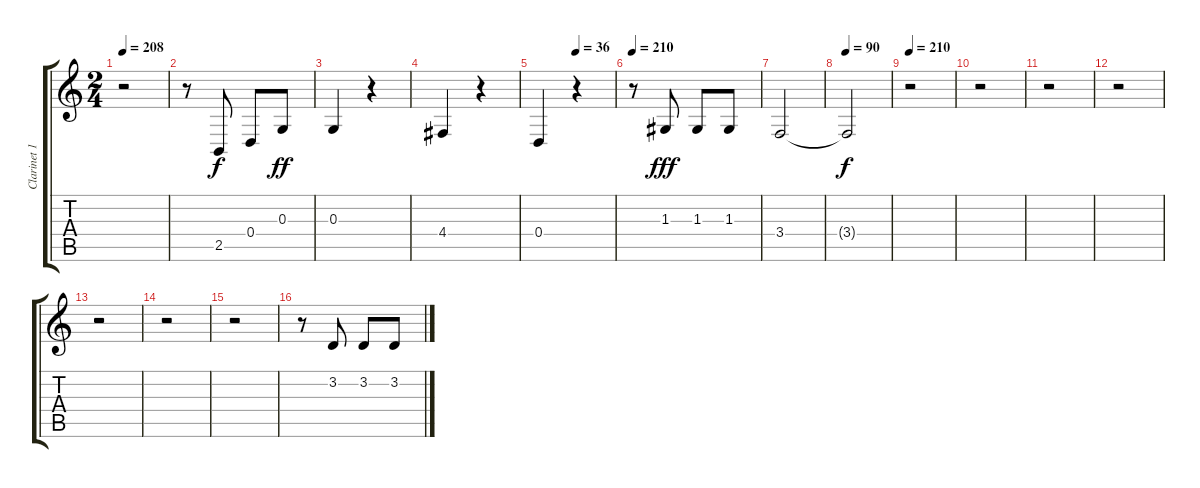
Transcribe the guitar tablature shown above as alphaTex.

\track ("Clarinet 1" "Clarinet 1") {instrument clarinet}
\staff {score tabs}
\tuning (E4 B3 G3 D3 A2 E2) {hide}
\ts (2 4)
\tempo 208
\clef g2
\ks c
r.2{dy f} |
r.8 2.5.8 0.4.8 0.3.8{dy ff} |
0.3.4 r.4 |
4.4.4 r.4 |
\tempo (36 0.5)
0.4.4 r.4 |
\tempo 210
r.8 1.3.8{dy fff} 1.3.8 1.3.8 |
3.4.2 |
\tempo 90
3.4{t}.2{dy f} |
\tempo 210
r.2 |
r.2 |
r.2 |
r.2 |
r.2 |
r.2 |
r.2 |
r.8 3.2.8 3.2.8 3.2.8
